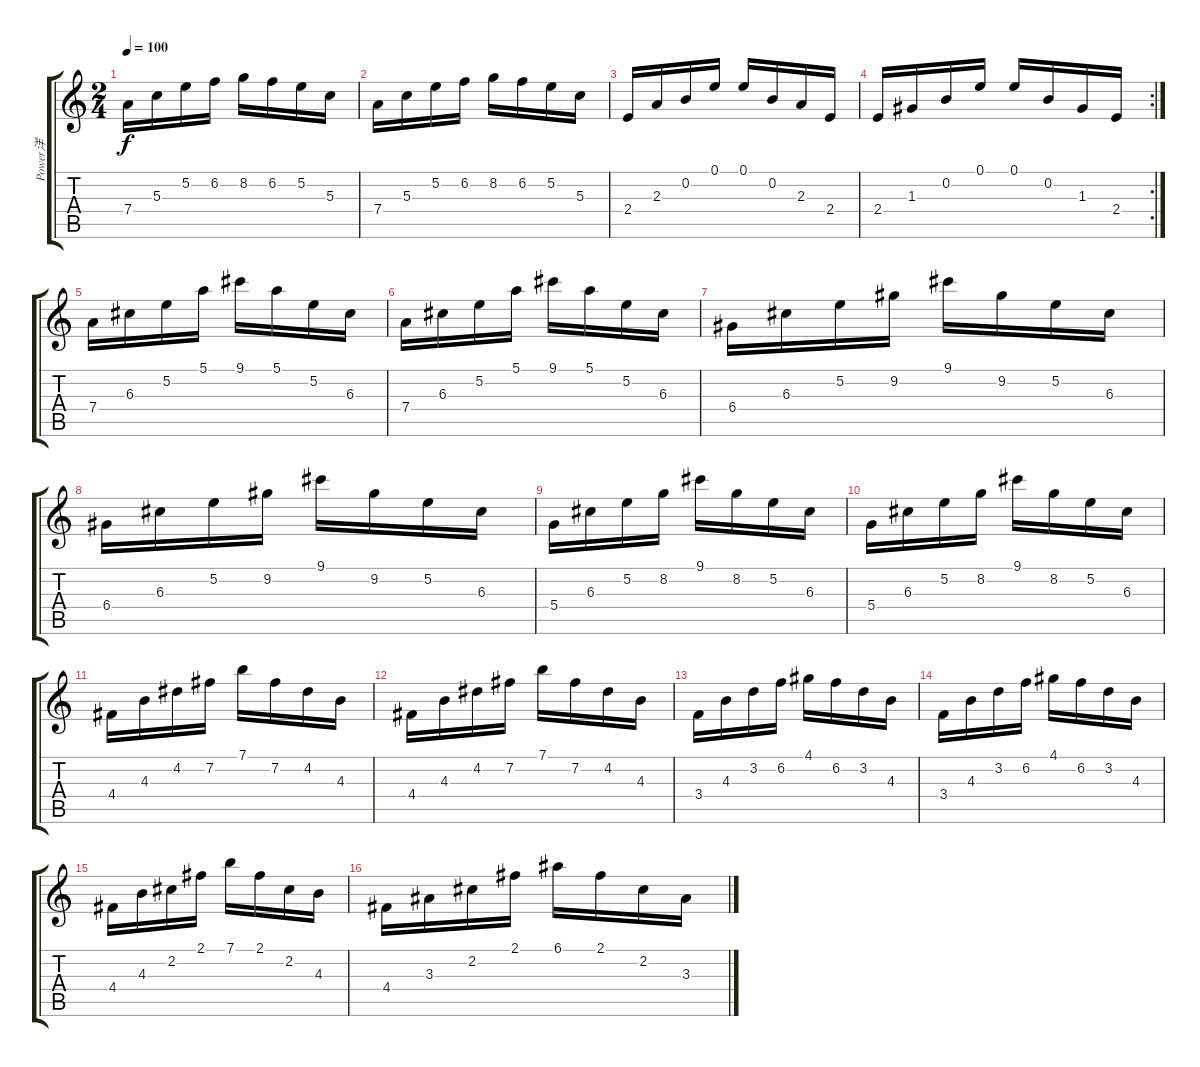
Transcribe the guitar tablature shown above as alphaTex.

\track ("Power洋" "Power洋") {instrument overdrivenguitar}
\staff {score tabs}
\tuning (E4 B3 G3 D3 A2 E2) {hide}
\ts (2 4)
\tempo 100
\clef g2
\ks c
7.4.16{dy f} 5.3.16 5.2.16 6.2.16 8.2.16 6.2.16 5.2.16 5.3.16 |
7.4.16 5.3.16 5.2.16 6.2.16 8.2.16 6.2.16 5.2.16 5.3.16 |
2.4.16 2.3.16 0.2.16 0.1.16 0.1.16 0.2.16 2.3.16 2.4.16 |
\rc 2
2.4.16 1.3.16 0.2.16 0.1.16 0.1.16 0.2.16 1.3.16 2.4.16 |
7.4.16 6.3.16 5.2.16 5.1.16 9.1.16 5.1.16 5.2.16 6.3.16 |
7.4.16 6.3.16 5.2.16 5.1.16 9.1.16 5.1.16 5.2.16 6.3.16 |
6.4.16 6.3.16 5.2.16 9.2.16 9.1.16 9.2.16 5.2.16 6.3.16 |
6.4.16 6.3.16 5.2.16 9.2.16 9.1.16 9.2.16 5.2.16 6.3.16 |
5.4.16 6.3.16 5.2.16 8.2.16 9.1.16 8.2.16 5.2.16 6.3.16 |
5.4.16 6.3.16 5.2.16 8.2.16 9.1.16 8.2.16 5.2.16 6.3.16 |
4.4.16 4.3.16 4.2.16 7.2.16 7.1.16 7.2.16 4.2.16 4.3.16 |
4.4.16 4.3.16 4.2.16 7.2.16 7.1.16 7.2.16 4.2.16 4.3.16 |
3.4.16 4.3.16 3.2.16 6.2.16 4.1.16 6.2.16 3.2.16 4.3.16 |
3.4.16 4.3.16 3.2.16 6.2.16 4.1.16 6.2.16 3.2.16 4.3.16 |
4.4.16 4.3.16 2.2.16 2.1.16 7.1.16 2.1.16 2.2.16 4.3.16 |
4.4.16 3.3.16 2.2.16 2.1.16 6.1.16 2.1.16 2.2.16 3.3.16
